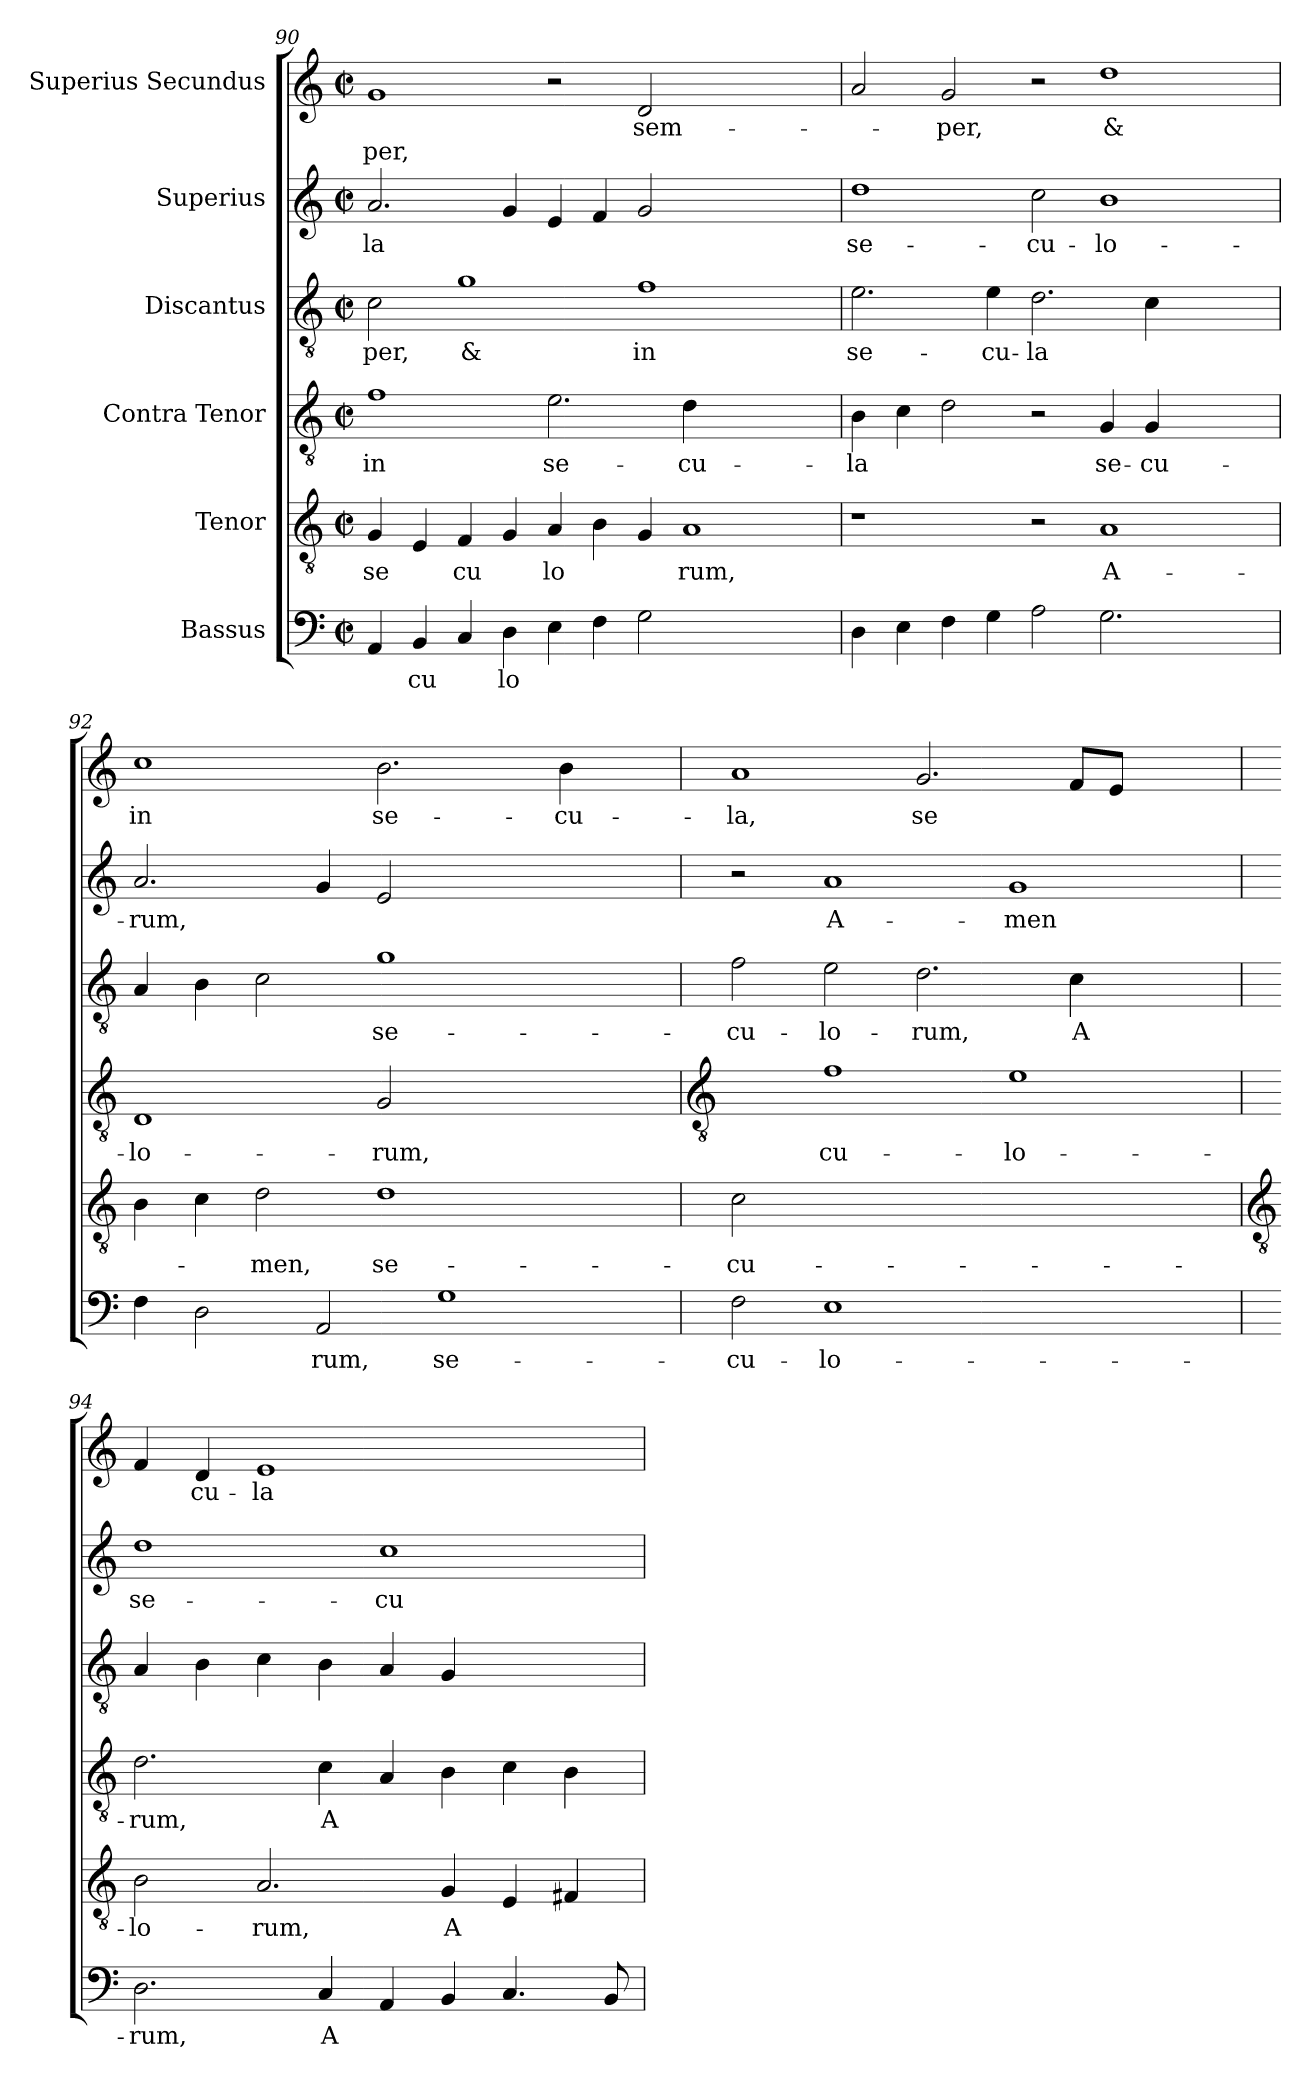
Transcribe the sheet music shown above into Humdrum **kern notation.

**kern	**text	**kern	**text	**kern	**text	**kern	**text	**kern	**text	**kern	**text	**text
*part6	*part6	*part5	*part5	*part4	*part4	*part3	*part3	*part2	*part2	*part1	*part1	*part1
*staff6	*staff6	*staff5	*staff5	*staff4	*staff4	*staff3	*staff3	*staff2	*staff2	*staff1	*staff1	*staff1
*I"Bassus	*	*I"Tenor	*	*I"Contra Tenor	*	*I"Discantus	*	*I"Superius	*	*I"Superius Secundus	*	*
!!LO:LB:g=z
*clefF4	*	*clefGv2	*	*clefGv2	*	*clefGv2	*	*clefG2	*	*clefG2	*	*
*k[]	*	*k[]	*	*k[]	*	*k[]	*	*k[]	*	*k[]	*	*
*C:	*	*C:	*	*C:	*	*C:	*	*C:	*	*C:	*	*
*M4/2	*	*M4/2	*	*M4/2	*	*M4/2	*	*M4/2	*	*M4/2	*	*
*met(c|)	*	*met(c|)	*	*met(c|)	*	*met(c|)	*	*met(c|)	*	*met(c|)	*	*
=90	=90	=90	=90	=90	=90	=90	=90	=90	=90	=90	=90	=90
!	!	!	!LO:LY:b	!	!LO:LY:b	!	!LO:LY:b	!	!LO:LY:b	!	!	!LO:LY:b
4AA	.	4G	se	1f	in	2c	-per,	2.a	-la	1g	.	-per,
!	!LO:LY:b	!	!	!	!	!	!	!	!	!	!	!
4BB	-cu	4E	.	.	.	.	.	.	.	.	.	.
!	!	!	!LO:LY:b	!	!	!	!LO:LY:b	!	!	!	!	!
4C	.	4F	cu	.	.	1g	&	.	.	.	.	.
!	!LO:LY:b	!	!	!	!	!	!	!	!	!	!	!
4D	lo	4G	.	.	.	.	.	4g	.	.	.	.
!	!	!	!LO:LY:b	!	!LO:LY:b	!	!	!	!	!	!	!
4E	.	4A	lo	2.e	se-	.	.	4e	.	2r	.	.
4F	.	4B	.	.	.	.	.	4f	.	.	.	.
!	!	!	!	!	!	!	!LO:LY:b	!	!	!	!LO:LY:b	!
2G	.	4G	.	.	.	1f	in	2g	.	2d	sem-	.
!	!	!	!LO:LY:b	!	!LO:LY:b	!	!	!	!	!	!	!
.	.	1A	rum,	4d	-cu-	.	.	.	.	.	.	.
2.ryy	.	.	.	2.ryy	.	.	.	2.ryy	.	2.ryy	.	.
.	.	.	.	.	.	4ryy	.	.	.	.	.	.
=91	=91	=91	=91	=91	=91	=91	=91	=91	=91	=91	=91	=91
!	!	!	!	!	!LO:LY:b	!	!LO:LY:b	!	!LO:LY:b	!	!	!
4D	.	1r	.	4B	-la	2.e	se-	1dd	se-	2a	.	.
4E	.	.	.	4c	.	.	.	.	.	.	.	.
!	!	!	!	!	!	!	!	!	!	!	!LO:LY:b	!
4F	.	.	.	2d	.	.	.	.	.	2g	-per,	.
!	!	!	!	!	!	!	!LO:LY:b	!	!	!	!	!
4G	.	.	.	.	.	4e	-cu-	.	.	.	.	.
!	!	!	!	!	!	!	!LO:LY:b	!	!LO:LY:b	!	!	!
2A	.	2r	.	2r	.	2.d	-la	2cc	-cu-	2r	.	.
!	!	!	!LO:LY:b	!	!LO:LY:b	!	!	!	!LO:LY:b	!	!LO:LY:b	!
2.G	.	1A	A-	4G	se-	.	.	1b	-lo-	1dd	&	.
!	!	!	!	!	!LO:LY:b	!	!	!	!	!	!	!
.	.	.	.	4G	-cu-	4c	.	.	.	.	.	.
.	.	.	.	2ryy	.	2ryy	.	.	.	.	.	.
4ryy	.	.	.	.	.	.	.	.	.	.	.	.
=92	=92	=92	=92	=92	=92	=92	=92	=92	=92	=92	=92	=92
!	!	!	!	!	!LO:LY:b	!	!	!	!LO:LY:b	!	!LO:LY:b	!
4F	.	4B	.	1D	-lo-	4A	.	2.a	-rum,	1cc	in	.
2D	.	4c	.	.	.	4B	.	.	.	.	.	.
!	!	!	!LO:LY:b	!	!	!	!	!	!	!	!	!
.	.	2d	-men,	.	.	2c	.	.	.	.	.	.
!	!LO:LY:b	!	!	!	!	!	!	!	!	!	!	!
2AA	rum,	.	.	.	.	.	.	4g	.	.	.	.
!	!	!	!LO:LY:b	!	!LO:LY:b	!	!LO:LY:b	!	!	!	!LO:LY:b	!
.	.	1d	se-	2G	-rum,	1g	se-	2e	.	2.b	se-	.
!	!LO:LY:b	!	!	!	!	!	!	!	!	!	!	!
1G	se-	.	.	.	.	.	.	.	.	.	.	.
!	!	!	!	!	!LO:LY:b	!	!	!	!	!	!	!
.	.	.	.	[2gyy	se-	.	.	2.ryy	.	.	.	.
!	!	!	!	!	!	!	!	!	!	!	!LO:LY:b	!
.	.	.	.	.	.	.	.	.	.	4b	-cu-	.
.	.	4ryy	.	4ryy	.	4ryy	.	.	.	4ryy	.	.
!!LO:LB:g=z
=93	=93	=93	=93	=93	=93	=93	=93	=93	=93	=93	=93	=93
*	*	*	*	*clefGv2	*	*	*	*	*	*	*	*
!	!LO:LY:b	!	!LO:LY:b	!	!	!	!LO:LY:b	!	!	!	!LO:LY:b	!
2F	-cu-	2c	-cu-	2gyy]	.	2f	-cu-	2r	.	1a	-la,	.
!	!LO:LY:b	!	!	!	!LO:LY:b	!	!LO:LY:b	!	!LO:LY:b	!	!	!
1E	-lo-	0ryy	.	1f	-cu-	2e	-lo-	1a	A-	.	.	.
!	!	!	!	!	!	!	!LO:LY:b	!	!	!	!LO:LY:b	!
.	.	.	.	.	.	2.d	-rum,	.	.	2.g	se	.
!	!	!	!	!	!LO:LY:b	!	!	!	!LO:LY:b	!	!	!
1ryy	.	.	.	1e	-lo-	.	.	1g	-men	.	.	.
!	!	!	!	!	!	!	!LO:LY:b	!	!	!	!	!
.	.	.	.	.	.	4c	A	.	.	8fL	.	.
.	.	.	.	.	.	.	.	.	.	8eJ	.	.
.	.	.	.	.	.	2ryy	.	.	.	2ryy	.	.
!!LO:LB:g=z
=94	=94	=94	=94	=94	=94	=94	=94	=94	=94	=94	=94	=94
*	*	*clefGv2	*	*	*	*	*	*	*	*	*	*
!	!LO:LY:b	!	!LO:LY:b	!	!LO:LY:b	!	!	!	!LO:LY:b	!	!	!
2.D	-rum,	2B	-lo-	2.d	-rum,	4A	.	1dd	se-	4f	.	.
!	!	!	!	!	!	!	!	!	!	!	!LO:LY:b	!
.	.	.	.	.	.	4B	.	.	.	4d	cu-	.
!	!	!	!LO:LY:b	!	!	!	!	!	!	!	!LO:LY:b	!
.	.	2.A	-rum,	.	.	4c	.	.	.	1e	-la	.
!	!LO:LY:b	!	!	!	!LO:LY:b	!	!	!	!	!	!	!
4C	A	.	.	4c	A	4B	.	.	.	.	.	.
!	!	!	!	!	!	!	!	!	!LO:LY:b	!	!	!
4AA	.	.	.	4A	.	4A	.	1cc	-cu-	.	.	.
!	!	!	!LO:LY:b	!	!	!	!	!	!	!	!	!
4BB	.	4G	A	4B	.	4G	.	.	.	.	.	.
4.C	.	4E	.	4c	.	2ryy	.	.	.	2ryy	.	.
.	.	4F#X	.	4B	.	.	.	.	.	.	.	.
8BB	.	.	.	.	.	.	.	.	.	.	.	.
=	=	=	=	=	=	=	=	=	=	=	=	=
*-	*-	*-	*-	*-	*-	*-	*-	*-	*-	*-	*-	*-
